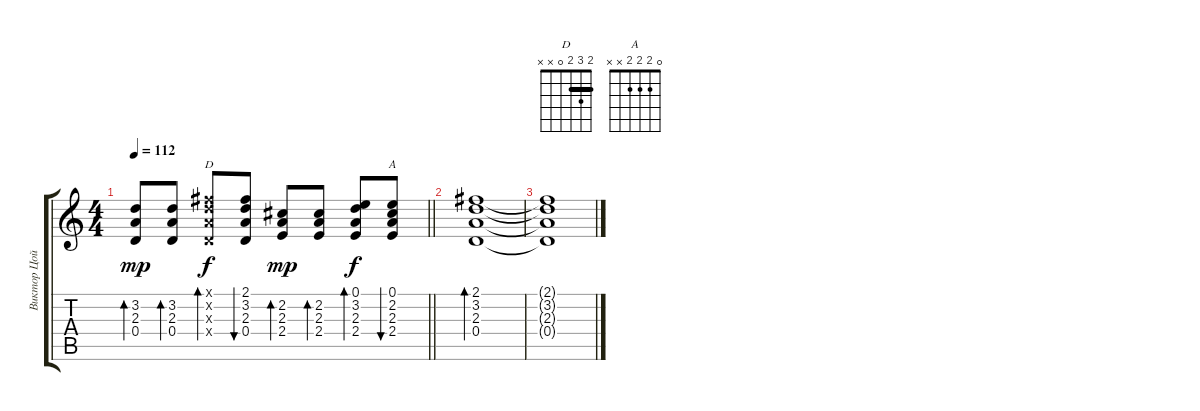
\track ("Виктор Цой (Гитара)" "Виктор Цой") {instrument acousticguitarsteel}
\staff {score tabs}
\tuning (E4 B3 G3 D3 A2 E2) {hide}
\chord ("D" 2 3 2 0 x x) {barre 2}
\chord ("A" 0 2 2 2 x x)
\ts (4 4)
\tempo 112
\clef g2
\barLineRight lightlight
\ks c
(3.2 2.3 0.4).8{bd 30 dy mp} (3.2 2.3 0.4).8{bd 30} (2.1{x} 3.2{x} 2.3{x} 0.4{x}).8{bd 30 ch "D" dy f} (2.1 3.2 2.3 0.4).8{bu 30} (2.2 2.3 2.4).8{bd 30 dy mp} (2.2 2.3 2.4).8{bd 30} (0.1 3.2 2.3 2.4).8{bd 30 dy f} (0.1 2.2 2.3 2.4).8{bu 30 ch "A"} |
(2.1 3.2 2.3 0.4).1{bd 240} |
(2.1{t} 3.2{t} 2.3{t} 0.4{t}).1
